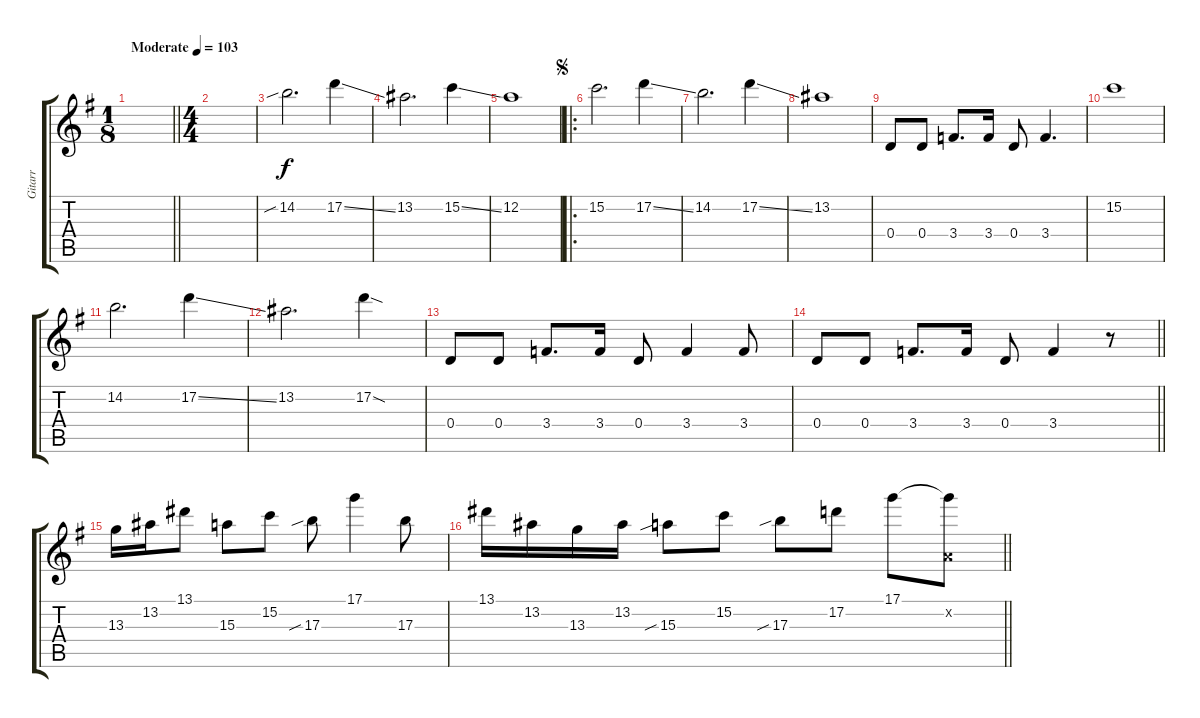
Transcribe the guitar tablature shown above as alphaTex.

\track ("Gitarr" "Gitarr") {instrument electricguitarjazz}
\staff {score tabs}
\tuning (D4 A3 Gb3 D3 A2 D2) {hide}
\ts (1 8)
\tempo (103 "Moderate")
\clef g2
\barLineRight lightlight
\ks g
|
\ts (4 4)
|
14.2{sib}.2{d} 17.2{ss}.4 |
13.2.2{d} 15.2{ss}.4 |
12.2.1 |
\ro
\jump segno
15.2.2{d} 17.2{ss}.4 |
14.2.2{d} 17.2{ss}.4 |
13.2.1 |
0.4.8 0.4.8 3.4.8{d} 3.4.16 0.4.8 3.4.4{d} |
15.2.1 |
14.2.2{d} 17.2{ss}.4 |
13.2.2{d} 17.2{sod}.4 |
0.4.8 0.4.8 3.4.8{d} 3.4.16 0.4.8 3.4.4 3.4.8 |
\barLineRight lightlight
0.4.8 0.4.8 3.4.8{d} 3.4.16 0.4.8 3.4.4 r.8 |
13.3.16 13.2.16 13.1.8 15.3.8 15.2.8 17.3{sib}.8 17.1.4 17.3.8 |
\barLineRight lightlight
13.1.16 13.2.16 13.3.16 13.2.16 15.3{sib}.8 15.2.8 17.3{sib}.8 17.2.8 17.1.8 (17.1{ss t} 0.2{x}).8
